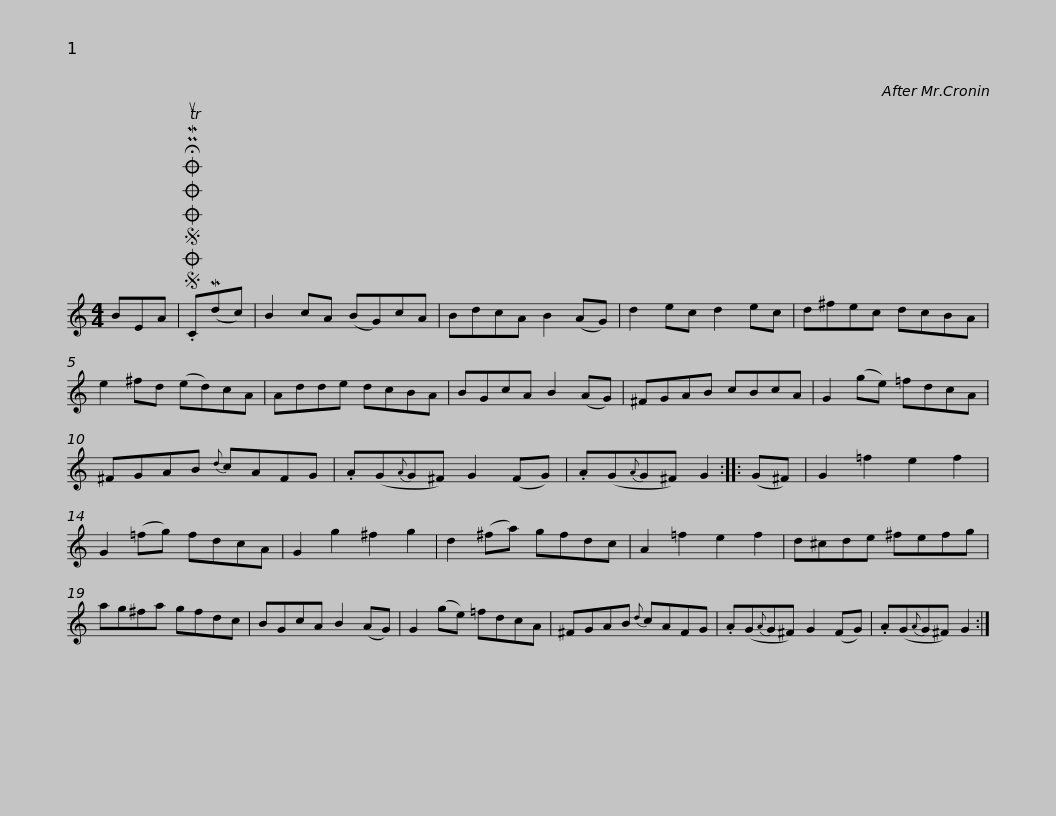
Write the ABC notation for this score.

X:1
L:1/8
M:4/4
I:linebreak $
K:C
V:1 treble
V:1
 BEA |SOSOOO .!fermata!PMTuC(Mdc) | B2 cA (BG)cA | BdcA B2 (AG) | d2 ec d2 ec | %5
 d^fec dcBA | e2 ^fd (ed)cA |$ Adde dcBA | BGcA B2 (AG) | ^FGAB cBcA | %10
 G2 (ge) =fdcA | ^FGAB{d} cAFG |$ .A(G{A}G^F) G2 (FG) | .A(G{A}G^F) G2 :: (G^F) | %15
 G2 =f2 e2 f2 | G2 (=fg) fdcA | G2 g2 ^f2 g2 | d2 (^fa) gfdc |$ A2 =f2 e2 f2 | %20
 d^cde ^fefg | ag^fa gfdc | BGcA B2 (AG) | G2 (ge) =fdcA | ^FGAB{d} cAFG |$ %25
 .A(G{A}G^F) G2 (FG) | .A(G{A}G^F) G2 :| %27
